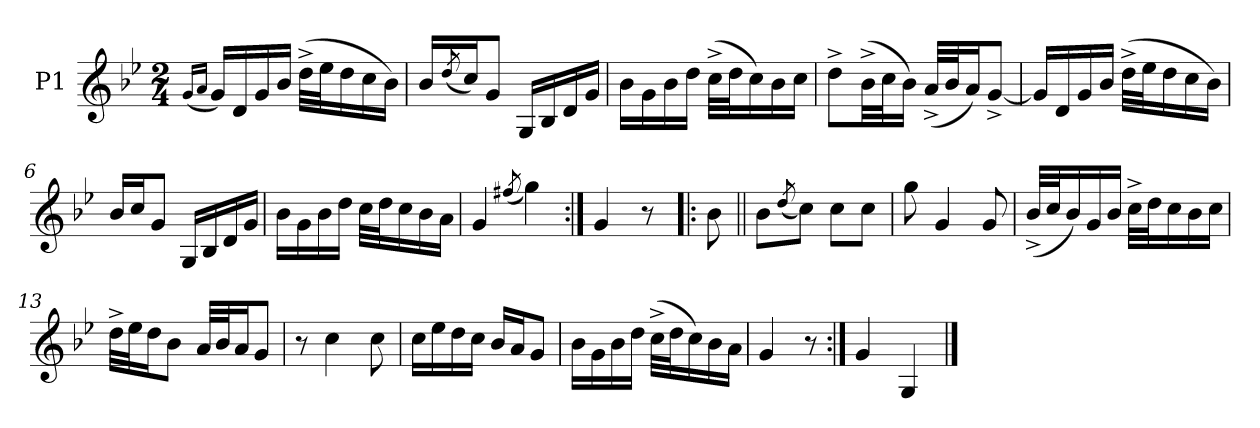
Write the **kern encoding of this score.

**kern
*part1
*staff1
*I"P1
*clefG2
*k[b-e-]
*g:
*M2/4
=1
(16qqg/LL
16qqa/JJ
16gLL)
16d
16g
16b-JJ
(32dd^LLL
32ee-J
16dd
16cc
16b-JJ)
=2
16b-LL
(8qdd/
16ccJ)
8gJ
16GLL
16B-
16d
16gJJ
=3
16b-LL
16g
16b-
16ddJJ
(32cc^LLL
32ddJ
16cc)
16b-
16ccJJ
=4
8dd^L
(32b-^LL
32ccJ
16b-JJ)
(32a^LLL
32b-J
16aJ)
[8g^J
=5
16gLL]
16d
16g
16b-JJ
(32dd^LLL
32ee-J
16dd
16cc
16b-JJ)
=6
16b-LL
16ccJ
8gJ
16GLL
16B-
16d
16gJJ
=7
16b-LL
16g
16b-
16ddJJ
32ccLLL
32ddJ
16cc
16b-
16aJJ
=8
4g
(8qff#X/
4gg)
=:|!
4g
8r
=9!|:
8b-
=10||
8b-L
(8qdd/
8ccJ)
8ccL
8ccJ
=11
8gg
4g
8g
=12
(32b-^LLL
32ccJ
16b-)
16g
16b-JJ
32cc^LLL
32ddJ
16cc
16b-
16ccJJ
=13
32dd^LLL
32ee-J
16ddJ
8b-J
32aLLL
32b-J
16aJ
8gJ
=14
8r
4cc
8cc
=15
16ccLL
16ee-
16dd
16ccJJ
16b-LL
16aJ
8gJ
=16
16b-LL
16g
16b-
16ddJJ
(32cc^LLL
32ddJ
16cc)
16b-
16aJJ
=17
4g
8r
=18:|!
4g
4G
==
*-
